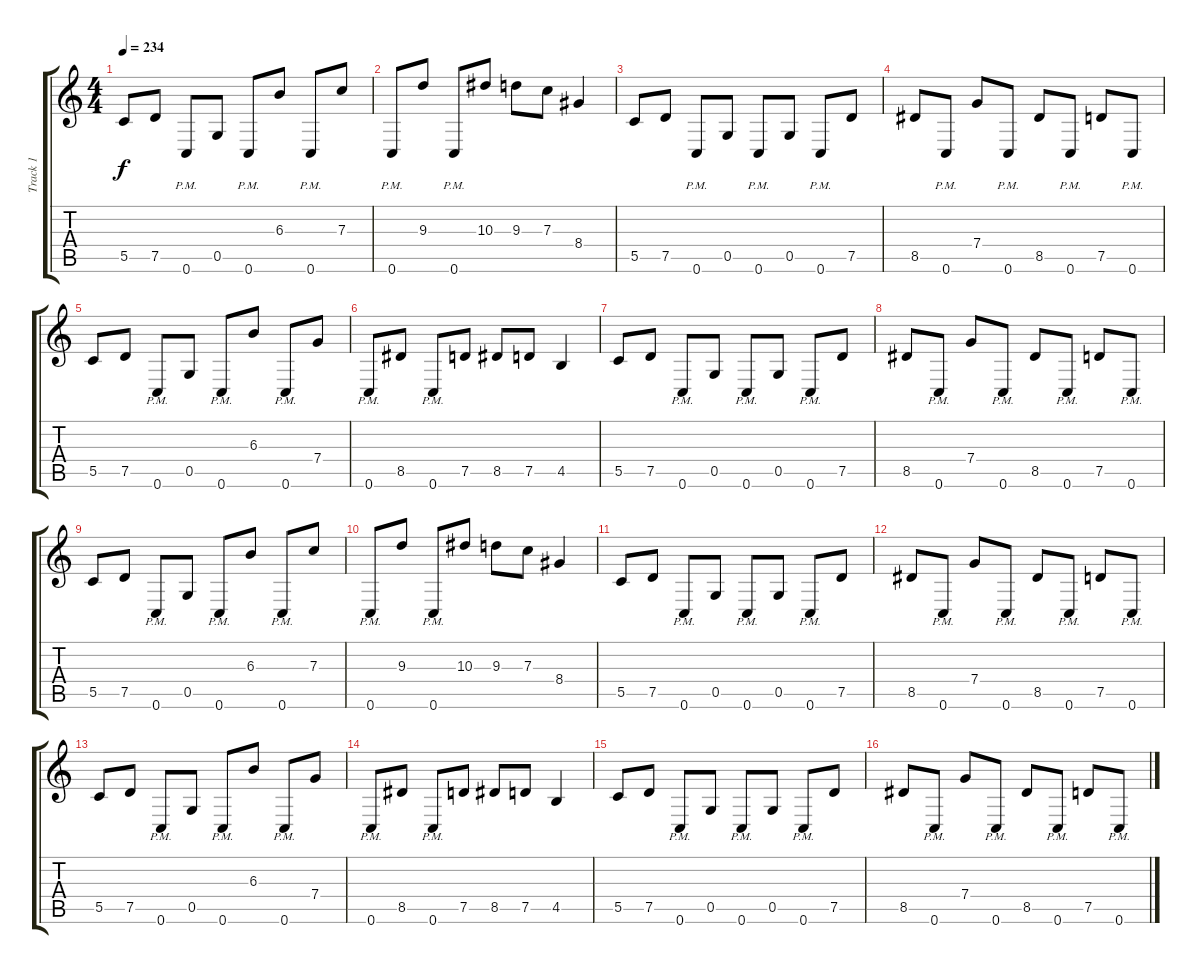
\track ("Track 1" "Track 1") {instrument distortionguitar}
\staff {score tabs}
\tuning (D4 A3 F3 C3 G2 C2) {hide}
\ts (4 4)
\tempo 234
\clef g2
\ks c
5.5.8{dy f} 7.5.8 0.6{pm}.8 0.5.8 0.6{pm}.8 6.3.8 0.6{pm}.8 7.3.8 |
0.6{pm}.8 9.3.8 0.6{pm}.8 10.3.8 9.3.8 7.3.8 8.4.4 |
5.5.8 7.5.8 0.6{pm}.8 0.5.8 0.6{pm}.8 0.5.8 0.6{pm}.8 7.5.8 |
8.5.8 0.6{pm}.8 7.4.8 0.6{pm}.8 8.5.8 0.6{pm}.8 7.5.8 0.6{pm}.8 |
5.5.8 7.5.8 0.6{pm}.8 0.5.8 0.6{pm}.8 6.3.8 0.6{pm}.8 7.4.8 |
0.6{pm}.8 8.5.8 0.6{pm}.8 7.5.8 8.5.8 7.5.8 4.5.4 |
5.5.8 7.5.8 0.6{pm}.8 0.5.8 0.6{pm}.8 0.5.8 0.6{pm}.8 7.5.8 |
8.5.8 0.6{pm}.8 7.4.8 0.6{pm}.8 8.5.8 0.6{pm}.8 7.5.8 0.6{pm}.8 |
5.5.8 7.5.8 0.6{pm}.8 0.5.8 0.6{pm}.8 6.3.8 0.6{pm}.8 7.3.8 |
0.6{pm}.8 9.3.8 0.6{pm}.8 10.3.8 9.3.8 7.3.8 8.4.4 |
5.5.8 7.5.8 0.6{pm}.8 0.5.8 0.6{pm}.8 0.5.8 0.6{pm}.8 7.5.8 |
8.5.8 0.6{pm}.8 7.4.8 0.6{pm}.8 8.5.8 0.6{pm}.8 7.5.8 0.6{pm}.8 |
5.5.8 7.5.8 0.6{pm}.8 0.5.8 0.6{pm}.8 6.3.8 0.6{pm}.8 7.4.8 |
0.6{pm}.8 8.5.8 0.6{pm}.8 7.5.8 8.5.8 7.5.8 4.5.4 |
5.5.8 7.5.8 0.6{pm}.8 0.5.8 0.6{pm}.8 0.5.8 0.6{pm}.8 7.5.8 |
8.5.8 0.6{pm}.8 7.4.8 0.6{pm}.8 8.5.8 0.6{pm}.8 7.5.8 0.6{pm}.8
